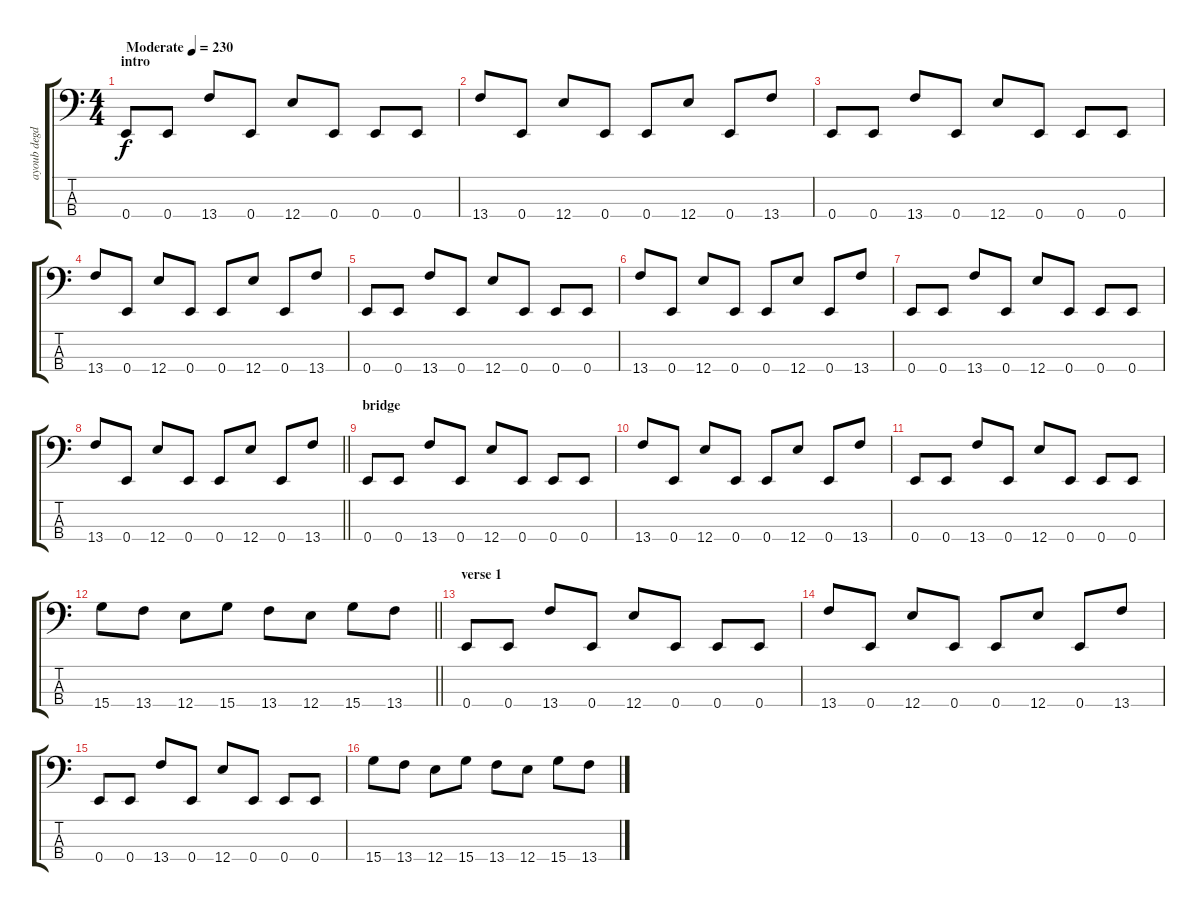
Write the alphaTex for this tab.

\track ("ayoub degdag" "ayoub degd") {instrument electricbassfinger}
\staff {score tabs}
\tuning (G2 D2 A1 E1) {hide}
\ts (4 4)
\section ("" "intro")
\tempo (230 "Moderate")
\clef f4
\ks c
0.4.8{dy f instrument electricbassfinger} 0.4.8 13.4.8 0.4.8 12.4.8 0.4.8 0.4.8 0.4.8 |
13.4.8 0.4.8 12.4.8 0.4.8 0.4.8 12.4.8 0.4.8 13.4.8 |
0.4.8 0.4.8 13.4.8 0.4.8 12.4.8 0.4.8 0.4.8 0.4.8 |
13.4.8 0.4.8 12.4.8 0.4.8 0.4.8 12.4.8 0.4.8 13.4.8 |
0.4.8 0.4.8 13.4.8 0.4.8 12.4.8 0.4.8 0.4.8 0.4.8 |
13.4.8 0.4.8 12.4.8 0.4.8 0.4.8 12.4.8 0.4.8 13.4.8 |
0.4.8 0.4.8 13.4.8 0.4.8 12.4.8 0.4.8 0.4.8 0.4.8 |
\barLineRight lightlight
13.4.8 0.4.8 12.4.8 0.4.8 0.4.8 12.4.8 0.4.8 13.4.8 |
\section ("" "bridge")
0.4.8 0.4.8 13.4.8 0.4.8 12.4.8 0.4.8 0.4.8 0.4.8 |
13.4.8 0.4.8 12.4.8 0.4.8 0.4.8 12.4.8 0.4.8 13.4.8 |
0.4.8 0.4.8 13.4.8 0.4.8 12.4.8 0.4.8 0.4.8 0.4.8 |
\barLineRight lightlight
15.4.8 13.4.8 12.4.8 15.4.8 13.4.8 12.4.8 15.4.8 13.4.8 |
\section ("" "verse 1")
0.4.8 0.4.8 13.4.8 0.4.8 12.4.8 0.4.8 0.4.8 0.4.8 |
13.4.8 0.4.8 12.4.8 0.4.8 0.4.8 12.4.8 0.4.8 13.4.8 |
0.4.8 0.4.8 13.4.8 0.4.8 12.4.8 0.4.8 0.4.8 0.4.8 |
15.4.8 13.4.8 12.4.8 15.4.8 13.4.8 12.4.8 15.4.8 13.4.8
